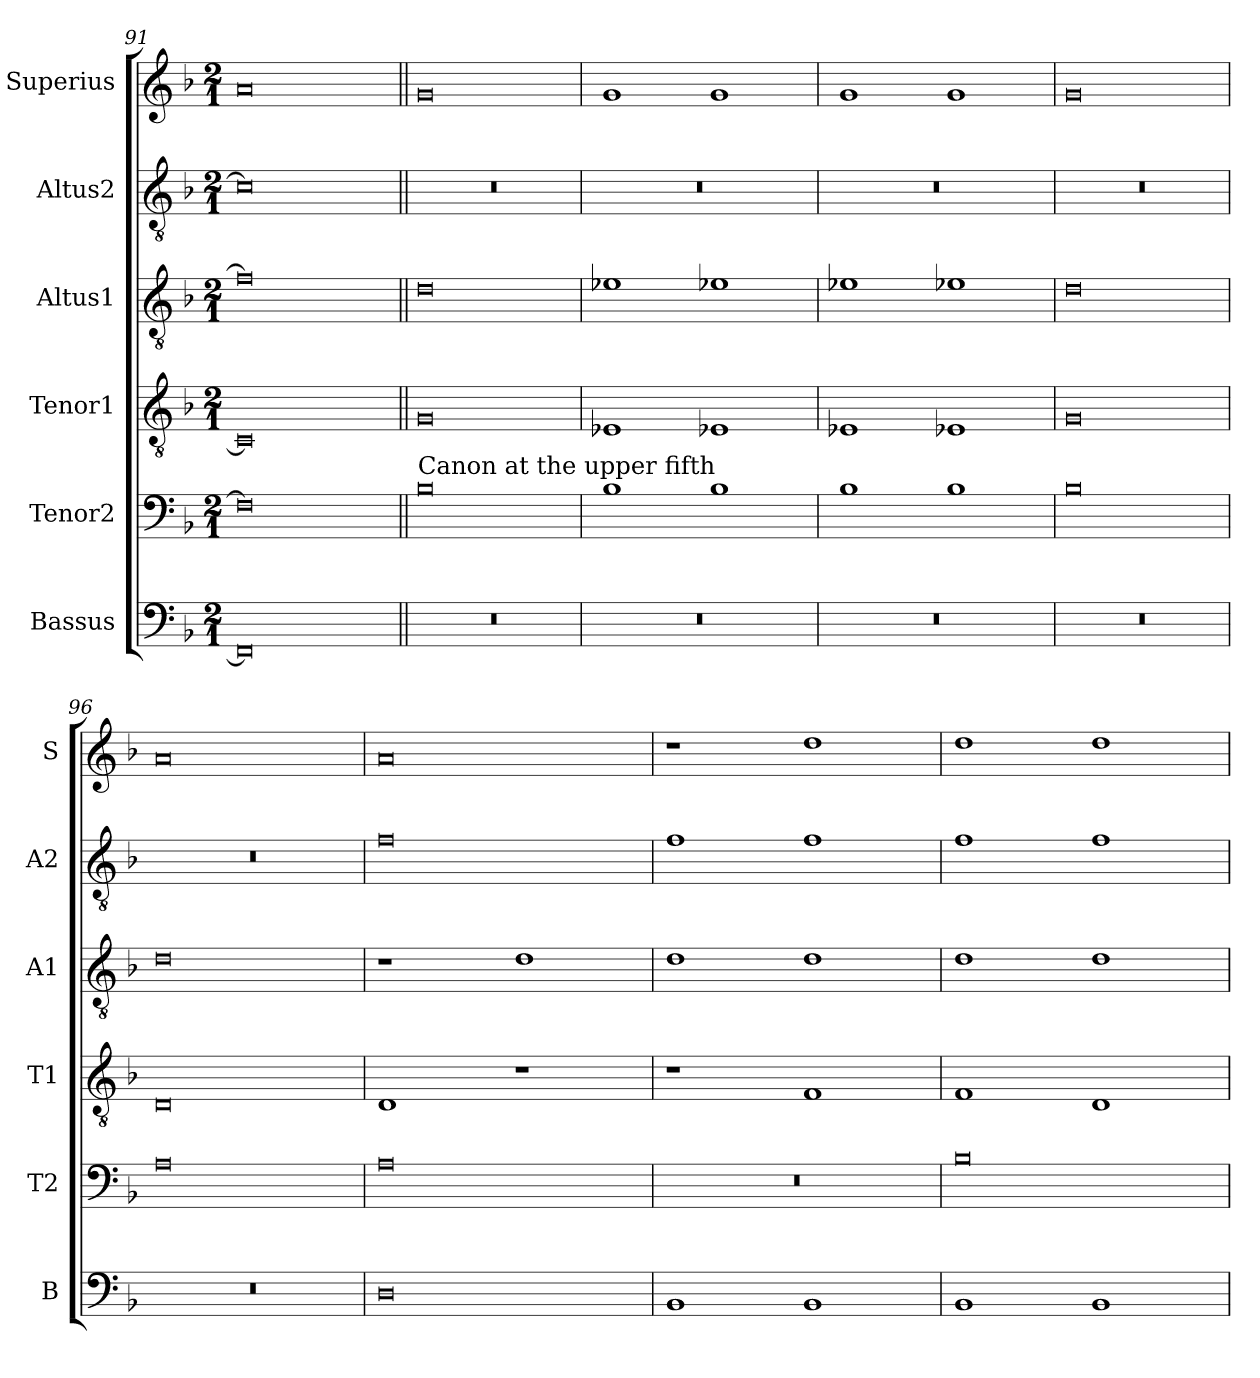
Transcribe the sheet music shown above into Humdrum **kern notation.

**kern	**kern	**kern	**kern	**kern	**kern
*part6	*part5	*part4	*part3	*part2	*part1
*staff6	*staff5	*staff4	*staff3	*staff2	*staff1
*I"Bassus	*I"Tenor2	*I"Tenor1	*I"Altus1	*I"Altus2	*I"Superius
*I'B	*I'T2	*I'T1	*I'A1	*I'A2	*I'S
*clefF4	*clefF4	*clefGv2	*clefGv2	*clefGv2	*clefG2
*k[b-]	*k[b-]	*k[b-]	*k[b-]	*k[b-]	*k[b-]
*M2/1	*M2/1	*M2/1	*M2/1	*M2/1	*M2/1
=91	=91	=91	=91	=91	=91
0FF]	0F]	0C]	0f]	0c]	0a
!!LO:LB:g=z
=92||	=92||	=92||	=92||	=92||	=92||
!	!LO:TX:a:t=Canon at the upper fifth	!	!	!	!
0r	0B-	0G	0d	0r	0g
=93	=93	=93	=93	=93	=93
0r	1B-	1E-X	1e-X	0r	1g
.	1B-	1E-X	1e-X	.	1g
=94	=94	=94	=94	=94	=94
0r	1B-	1E-X	1e-X	0r	1g
.	1B-	1E-X	1e-X	.	1g
=95	=95	=95	=95	=95	=95
0r	0B-	0G	0d	0r	0g
=96	=96	=96	=96	=96	=96
0r	0A	0D	0d	0r	0a
=97	=97	=97	=97	=97	=97
0D	0A	1D	1r	0f	0a
.	.	1r	1d	.	.
=98	=98	=98	=98	=98	=98
1BB-	0r	1r	1d	1f	1r
1BB-	.	1F	1d	1f	1dd
=99	=99	=99	=99	=99	=99
1BB-	0B-	1F	1d	1f	1dd
1BB-	.	1D	1d	1f	1dd
=	=	=	=	=	=
*-	*-	*-	*-	*-	*-
